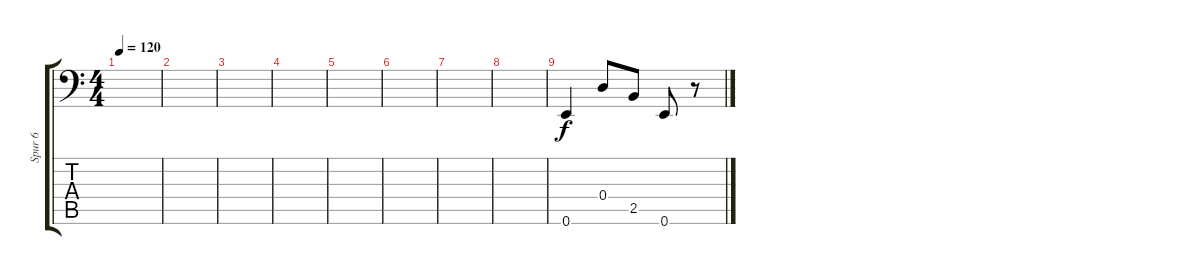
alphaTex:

\track ("Spur 6" "Spur 6") {instrument electricbassfinger}
\staff {score tabs}
\tuning (E3 B2 G2 D2 A1 E1) {hide}
\ts (4 4)
\tempo 120
\clef f4
\ks c
|
|
|
|
|
|
|
|
0.6.4 0.4.8 2.5.8 0.6.8 r.8
